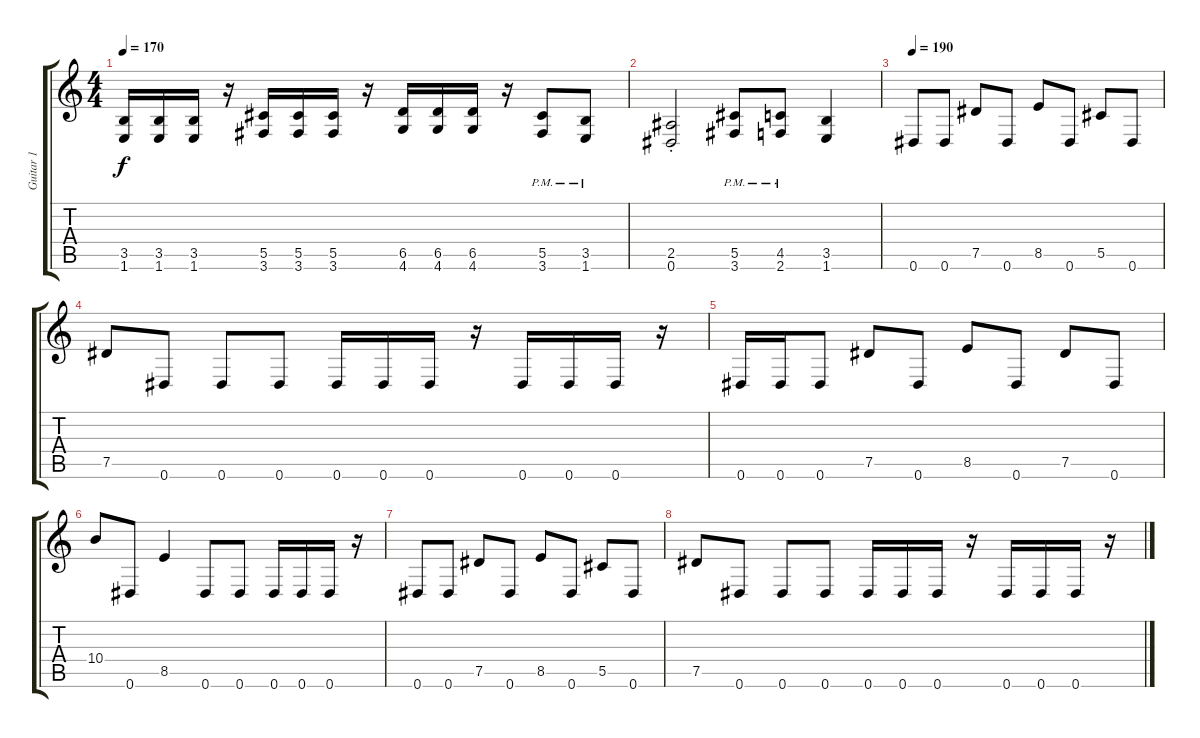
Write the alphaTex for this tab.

\track ("Guitar 1" "Guitar 1") {instrument distortionguitar}
\staff {score tabs}
\tuning (Eb4 Bb3 Gb3 Db3 Ab2 Eb2) {hide}
\ts (4 4)
\tempo 170
\clef g2
\ks c
(3.5 1.6).16{dy f} (3.5 1.6).16 (3.5 1.6).16 r.16 (5.5 3.6).16 (5.5 3.6).16 (5.5 3.6).16 r.16 (6.5 4.6).16 (6.5 4.6).16 (6.5 4.6).16 r.16 (5.5{pm} 3.6{pm}).8 (3.5{pm} 1.6{pm}).8 |
(2.5{st} 0.6{st}).2 (5.5{pm} 3.6{pm}).8 (4.5{pm} 2.6{pm}).8 (3.5 1.6).4 |
\tempo 190
0.6.8 0.6.8 7.5.8 0.6.8 8.5.8 0.6.8 5.5.8 0.6.8 |
7.5.8 0.6.8 0.6.8 0.6.8 0.6.16 0.6.16 0.6.16 r.16 0.6.16 0.6.16 0.6.16 r.16 |
0.6.16 0.6.16 0.6.8 7.5.8 0.6.8 8.5.8 0.6.8 7.5.8 0.6.8 |
10.4.8 0.6.8 8.5.4 0.6.8 0.6.8 0.6.16 0.6.16 0.6.16 r.16 |
0.6.8 0.6.8 7.5.8 0.6.8 8.5.8 0.6.8 5.5.8 0.6.8 |
7.5.8 0.6.8 0.6.8 0.6.8 0.6.16 0.6.16 0.6.16 r.16 0.6.16 0.6.16 0.6.16 r.16
